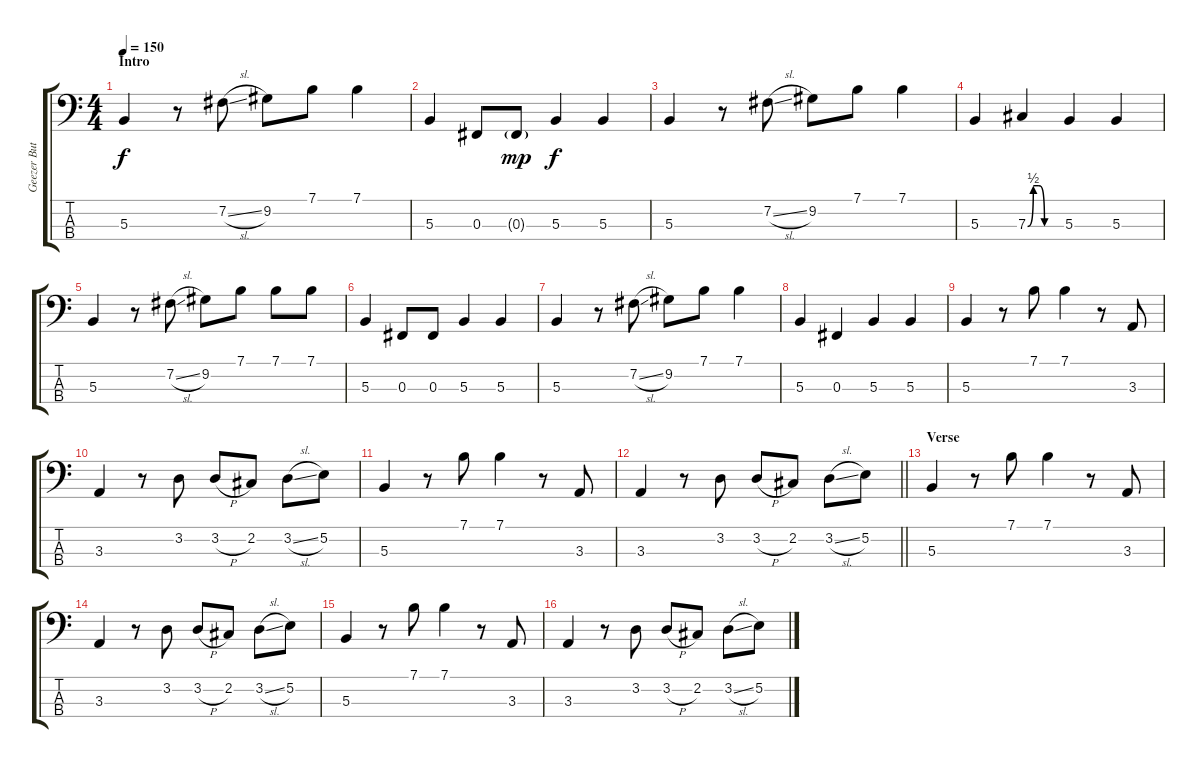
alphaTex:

\track ("Geezer Butler" "Geezer But") {instrument electricbassfinger}
\staff {score tabs}
\tuning (E2 B1 Gb1 Db1) {hide}
\ts (4 4)
\section ("" "Intro")
\tempo 150
\clef f4
\ks c
5.3.4{dy f instrument electricbassfinger} r.8 7.2{sl}.8 9.2.8 7.1.8 7.1.4 |
5.3.4 0.3.8 0.3{g}.8{dy mp} 5.3.4{dy f} 5.3.4 |
5.3.4 r.8 7.2{sl}.8 9.2.8 7.1.8 7.1.4 |
5.3.4 7.3{be (custom 0 0 10 2 20 2 30 0 60 0)}.4 5.3.4 5.3.4 |
5.3.4 r.8 7.2{sl}.8 9.2.8 7.1.8 7.1.8 7.1.8 |
5.3.4 0.3.8 0.3.8 5.3.4 5.3.4 |
5.3.4 r.8 7.2{sl}.8 9.2.8 7.1.8 7.1.4 |
5.3.4 0.3.4 5.3.4 5.3.4 |
5.3.4 r.8 7.1.8 7.1.4 r.8 3.3.8 |
3.3.4 r.8 3.2.8 3.2{h}.8 2.2.8 3.2{sl}.8 5.2.8 |
5.3.4 r.8 7.1.8 7.1.4 r.8 3.3.8 |
\barLineRight lightlight
3.3.4 r.8 3.2.8 3.2{h}.8 2.2.8 3.2{sl}.8 5.2.8 |
\section ("" "Verse")
5.3.4 r.8 7.1.8 7.1.4 r.8 3.3.8 |
3.3.4 r.8 3.2.8 3.2{h}.8 2.2.8 3.2{sl}.8 5.2.8 |
5.3.4 r.8 7.1.8 7.1.4 r.8 3.3.8 |
3.3.4 r.8 3.2.8 3.2{h}.8 2.2.8 3.2{sl}.8 5.2.8
